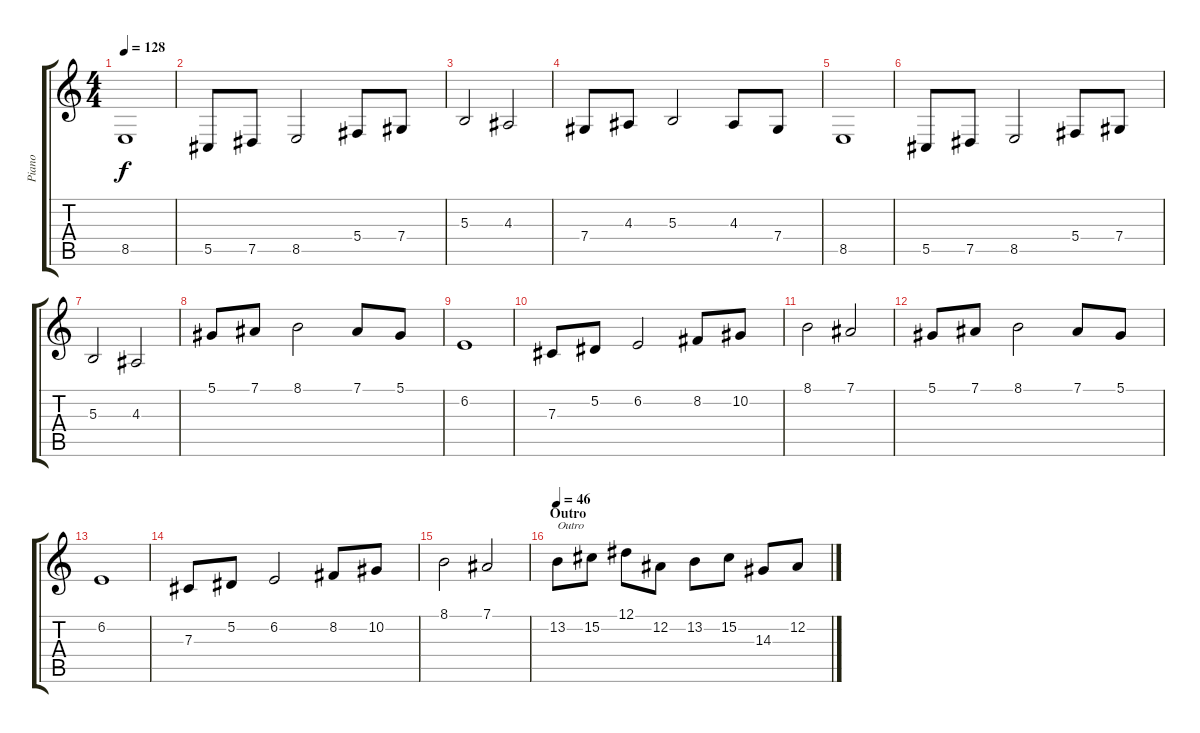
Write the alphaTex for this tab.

\track ("Piano" "Piano") {instrument acousticgrandpiano}
\staff {score tabs}
\tuning (Eb4 Bb3 Gb3 Db3 Ab2 Eb2) {hide}
\ts (4 4)
\tempo 128
\clef g2
\ks c
8.5.1{dy f} |
5.5.8 7.5.8 8.5.2 5.4.8 7.4.8 |
5.3.2 4.3.2 |
7.4.8 4.3.8 5.3.2 4.3.8 7.4.8 |
8.5.1 |
5.5.8 7.5.8 8.5.2 5.4.8 7.4.8 |
5.3.2 4.3.2 |
5.1.8 7.1.8 8.1.2 7.1.8 5.1.8 |
6.2.1 |
7.3.8 5.2.8 6.2.2 8.2.8 10.2.8 |
8.1.2 7.1.2 |
5.1.8 7.1.8 8.1.2 7.1.8 5.1.8 |
6.2.1 |
7.3.8 5.2.8 6.2.2 8.2.8 10.2.8 |
8.1.2 7.1.2 |
\section ("" "Outro")
\tempo 46
13.2.8{txt "Outro"} 15.2.8 12.1.8 12.2.8 13.2.8 15.2.8 14.3.8 12.2.8
